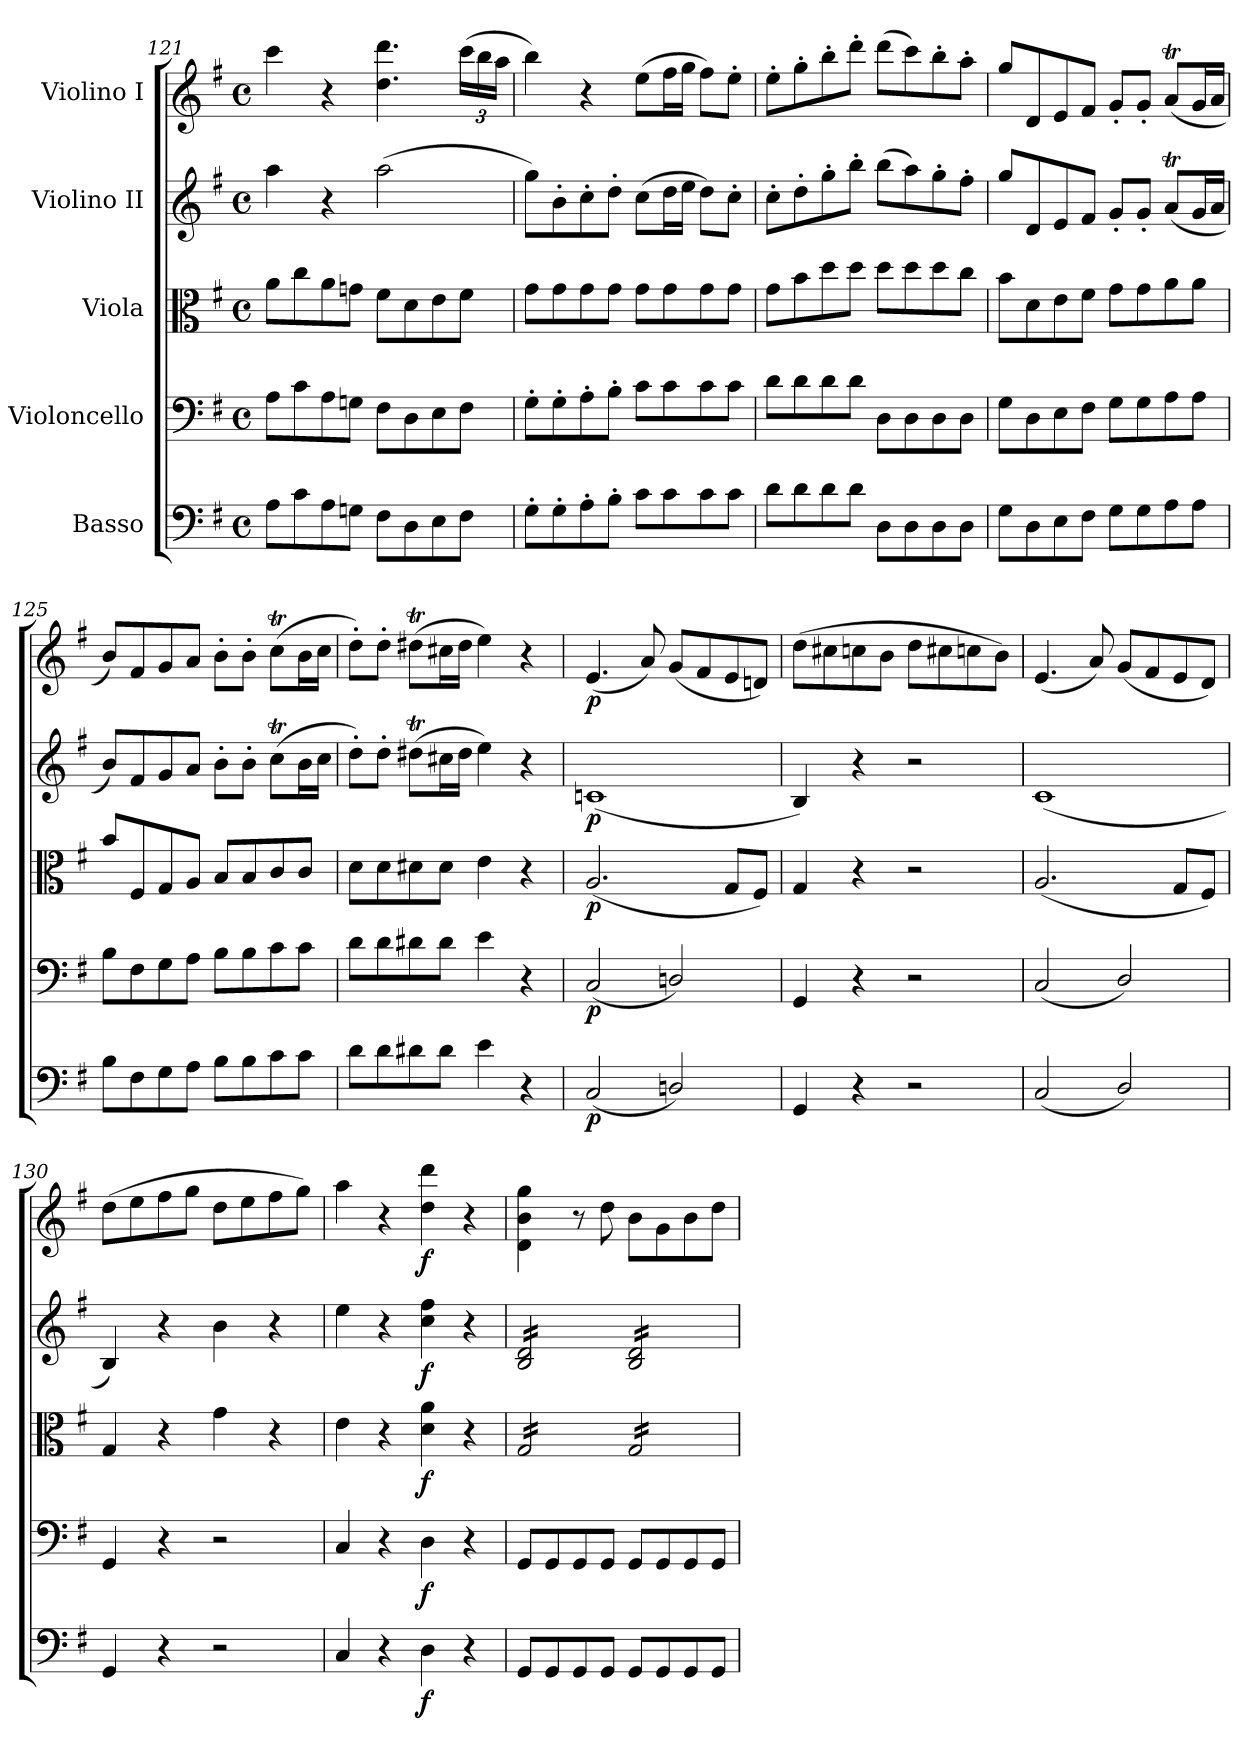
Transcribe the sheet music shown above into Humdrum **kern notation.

**kern	**dynam	**kern	**dynam	**kern	**dynam	**kern	**dynam	**kern	**dynam
*part5	*part5	*part4	*part4	*part3	*part3	*part2	*part2	*part1	*part1
*staff5	*staff5	*staff4	*staff4	*staff3	*staff3	*staff2	*staff2	*staff1	*staff1
*I"Basso	*	*I"Violoncello	*	*I"Viola	*	*I"Violino II	*	*I"Violino I	*
*clefF4	*	*clefF4	*	*clefC3	*	*clefG2	*	*clefG2	*
*ITrd7c12	*	*	*	*	*	*	*	*	*
*k[f#]	*	*k[f#]	*	*k[f#]	*	*k[f#]	*	*k[f#]	*
*M4/4	*	*M4/4	*	*M4/4	*	*M4/4	*	*M4/4	*
*met(c)	*	*met(c)	*	*met(c)	*	*met(c)	*	*met(c)	*
=121	=121	=121	=121	=121	=121	=121	=121	=121	=121
8AA\L	.	8A\L	.	8a\L	.	4aa\	.	4ccc\	.
8C\	.	8c\	.	8cc\	.	.	.	.	.
8AA\	.	8A\	.	8a\	.	4r	.	4r	.
8GGn\J	.	8Gn\J	.	8gn\J	.	.	.	.	.
8FF#\L	.	8F#\L	.	8f#\L	.	(>2aa\	.	4.dd\ 4.ddd\	.
8DD\	.	8D\	.	8d\	.	.	.	.	.
8EE\	.	8E\	.	8e\	.	.	.	.	.
*	*	*	*	*	*	*	*	*Xbrackettup	*
8FF#\J	.	8F#\J	.	8f#\J	.	.	.	(>24ccc\LL	.
.	.	.	.	.	.	.	.	24bb\	.
.	.	.	.	.	.	.	.	24aa\JJ	.
=122	=122	=122	=122	=122	=122	=122	=122	=122	=122
8GG'\L	.	8G'\L	.	8g\L	.	8gg\L)	.	4bb\)	.
8GG'\	.	8G'\	.	8g\	.	8b'\	.	.	.
8AA'\	.	8A'\	.	8g\	.	8cc'\	.	4r	.
8BB'\J	.	8B'\J	.	8g\J	.	8dd'\J	.	.	.
8C\L	.	8c\L	.	8g\L	.	(>8cc\L	.	(>8ee\L	.
8C\	.	8c\	.	8g\	.	16dd\L	.	16ff#\L	.
.	.	.	.	.	.	16ee\JJ	.	16gg\JJ	.
8C\	.	8c\	.	8g\	.	8dd\L)	.	8ff#\L)	.
8C\J	.	8c\J	.	8g\J	.	8cc'\J	.	8ee'\J	.
=123	=123	=123	=123	=123	=123	=123	=123	=123	=123
8D\L	.	8d\L	.	8g\L	.	8cc'\L	.	8ee'\L	.
8D\	.	8d\	.	8b\	.	8dd'\	.	8gg'\	.
8D\	.	8d\	.	8dd\	.	8gg'\	.	8bb'\	.
8D\J	.	8d\J	.	8dd\J	.	8bb'\J	.	8ddd'\J	.
8DD\L	.	8D\L	.	8dd\L	.	(>8bb\L	.	(>8ddd\L	.
8DD\	.	8D\	.	8dd\	.	8aa\)	.	8ccc\)	.
8DD\	.	8D\	.	8dd\	.	8gg'\	.	8bb'\	.
8DD\J	.	8D\J	.	8cc\J	.	8ff#'\J	.	8aa'\J	.
!!LO:LB:g=z
=124	=124	=124	=124	=124	=124	=124	=124	=124	=124
8GG\L	.	8G\L	.	8b\L	.	8gg/L	.	8gg/L	.
8DD\	.	8D\	.	8d\	.	8d/	.	8d/	.
8EE\	.	8E\	.	8e\	.	8e/	.	8e/	.
8FF#\J	.	8F#\J	.	8f#\J	.	8f#/J	.	8f#/J	.
8GG\L	.	8G\L	.	8g\L	.	8g'/L	.	8g'/L	.
8GG\	.	8G\	.	8g\	.	8g'/J	.	8g'/J	.
8AA\	.	8A\	.	8a\	.	(<8aT/L	.	(<8aT/L	.
8AA\J	.	8A\J	.	8a\J	.	16g/L	.	16g/L	.
.	.	.	.	.	.	16a/JJ	.	16a/JJ	.
=125	=125	=125	=125	=125	=125	=125	=125	=125	=125
8BB\L	.	8B\L	.	8b\L	.	8b/L)	.	8b/L)	.
8FF#\	.	8F#\	.	8F#/	.	8f#/	.	8f#/	.
8GG\	.	8G\	.	8G/	.	8g/	.	8g/	.
8AA\J	.	8A\J	.	8A/J	.	8a/J	.	8a/J	.
8BB\L	.	8B\L	.	8B/L	.	8b'\L	.	8b'\L	.
8BB\	.	8B\	.	8B/	.	8b'\J	.	8b'\J	.
8C\	.	8c\	.	8c/	.	(>8ccT\L	.	(>8ccT\L	.
8C\J	.	8c\J	.	8c/J	.	16b\L	.	16b\L	.
.	.	.	.	.	.	16cc\JJ	.	16cc\JJ	.
=126	=126	=126	=126	=126	=126	=126	=126	=126	=126
8D\L	.	8d\L	.	8d\L	.	8dd'\L)	.	8dd'\L)	.
8D\	.	8d\	.	8d\	.	8dd'\J	.	8dd'\J	.
8D#X\	.	8d#X\	.	8d#X\	.	(>8dd#Xt\L	.	(>8dd#Xt\L	.
8D#\J	.	8d#\J	.	8d#\J	.	16cc#X\L	.	16cc#X\L	.
.	.	.	.	.	.	16dd#\JJ	.	16dd#\JJ	.
4E\	.	4e\	.	4e\	.	4ee\)	.	4ee\)	.
4r	.	4r	.	4r	.	4r	.	4r	.
=127	=127	=127	=127	=127	=127	=127	=127	=127	=127
!	!LO:DY:b	!	!LO:DY:b	!	!LO:DY:b	!	!LO:DY:b	!	!LO:DY:b
(<2CC/	p	(<2C/	p	(<2.A/	p	(<1cn	p	(<4.e/	p
.	.	.	.	.	.	.	.	8a/)	.
2DDn/)	.	2Dn/)	.	.	.	.	.	(<8g/L	.
.	.	.	.	.	.	.	.	8f#/	.
.	.	.	.	8G/L	.	.	.	8e/	.
.	.	.	.	8F#/J)	.	.	.	8dn/J)	.
=128	=128	=128	=128	=128	=128	=128	=128	=128	=128
4GGG/	.	4GG/	.	4G/	.	4B/)	.	(>8dd\L	.
.	.	.	.	.	.	.	.	8cc#X\	.
4r	.	4r	.	4r	.	4r	.	8ccn\	.
.	.	.	.	.	.	.	.	8b\J	.
2r	.	2r	.	2r	.	2r	.	8dd\L	.
.	.	.	.	.	.	.	.	8cc#X\	.
.	.	.	.	.	.	.	.	8ccn\	.
.	.	.	.	.	.	.	.	8b\J)	.
!!LO:PB:g=z
=129	=129	=129	=129	=129	=129	=129	=129	=129	=129
(<2CC/	.	(<2C/	.	(<2.A/	.	(<1c	.	(<4.e/	.
.	.	.	.	.	.	.	.	8a/)	.
2DD/)	.	2D/)	.	.	.	.	.	(<8g/L	.
.	.	.	.	.	.	.	.	8f#/	.
.	.	.	.	8G/L	.	.	.	8e/	.
.	.	.	.	8F#/J)	.	.	.	8d/J)	.
=130	=130	=130	=130	=130	=130	=130	=130	=130	=130
4GGG/	.	4GG/	.	4G/	.	4B/)	.	(>8dd\L	.
.	.	.	.	.	.	.	.	8ee\	.
4r	.	4r	.	4r	.	4r	.	8ff#\	.
.	.	.	.	.	.	.	.	8gg\J	.
2r	.	2r	.	4g\	.	4b\	.	8dd\L	.
.	.	.	.	.	.	.	.	8ee\	.
.	.	.	.	4r	.	4r	.	8ff#\	.
.	.	.	.	.	.	.	.	8gg\J)	.
=131	=131	=131	=131	=131	=131	=131	=131	=131	=131
4CC/	.	4C/	.	4e\	.	4ee\	.	4aa\	.
4r	.	4r	.	4r	.	4r	.	4r	.
!	!LO:DY:b	!	!LO:DY:b	!	!LO:DY:b	!	!LO:DY:b	!	!LO:DY:b
4DD\	f	4D\	f	4d\ 4a\	f	4cc\ 4ff#\	f	4dd\ 4ddd\	f
4r	.	4r	.	4r	.	4r	.	4r	.
=132	=132	=132	=132	=132	=132	=132	=132	=132	=132
*	*	*	*	*tremolo	*	*	*	*	*
*	*	*	*	*	*	*tremolo	*	*	*
8GGG/L	.	8GG/L	.	16G/LL	.	16B/ 16d/LL	.	4d\ 4b\ 4gg\	.
.	.	.	.	16G/	.	16B/ 16d/	.	.	.
8GGG/	.	8GG/	.	16G/	.	16B/ 16d/	.	.	.
.	.	.	.	16G/	.	16B/ 16d/	.	.	.
8GGG/	.	8GG/	.	16G/	.	16B/ 16d/	.	8r	.
.	.	.	.	16G/	.	16B/ 16d/	.	.	.
8GGG/J	.	8GG/J	.	16G/	.	16B/ 16d/	.	8dd\	.
.	.	.	.	16G/JJ	.	16B/ 16d/JJ	.	.	.
8GGG/L	.	8GG/L	.	16G/LL	.	16B/ 16d/LL	.	8b\L	.
.	.	.	.	16G/	.	16B/ 16d/	.	.	.
8GGG/	.	8GG/	.	16G/	.	16B/ 16d/	.	8g\	.
.	.	.	.	16G/	.	16B/ 16d/	.	.	.
8GGG/	.	8GG/	.	16G/	.	16B/ 16d/	.	8b\	.
.	.	.	.	16G/	.	16B/ 16d/	.	.	.
8GGG/J	.	8GG/J	.	16G/	.	16B/ 16d/	.	8dd\J	.
.	.	.	.	16G/JJ	.	16B/ 16d/JJ	.	.	.
*	*	*	*	*	*	*Xtremolo	*	*	*
*	*	*	*	*Xtremolo	*	*	*	*	*
=	=	=	=	=	=	=	=	=	=
*-	*-	*-	*-	*-	*-	*-	*-	*-	*-
